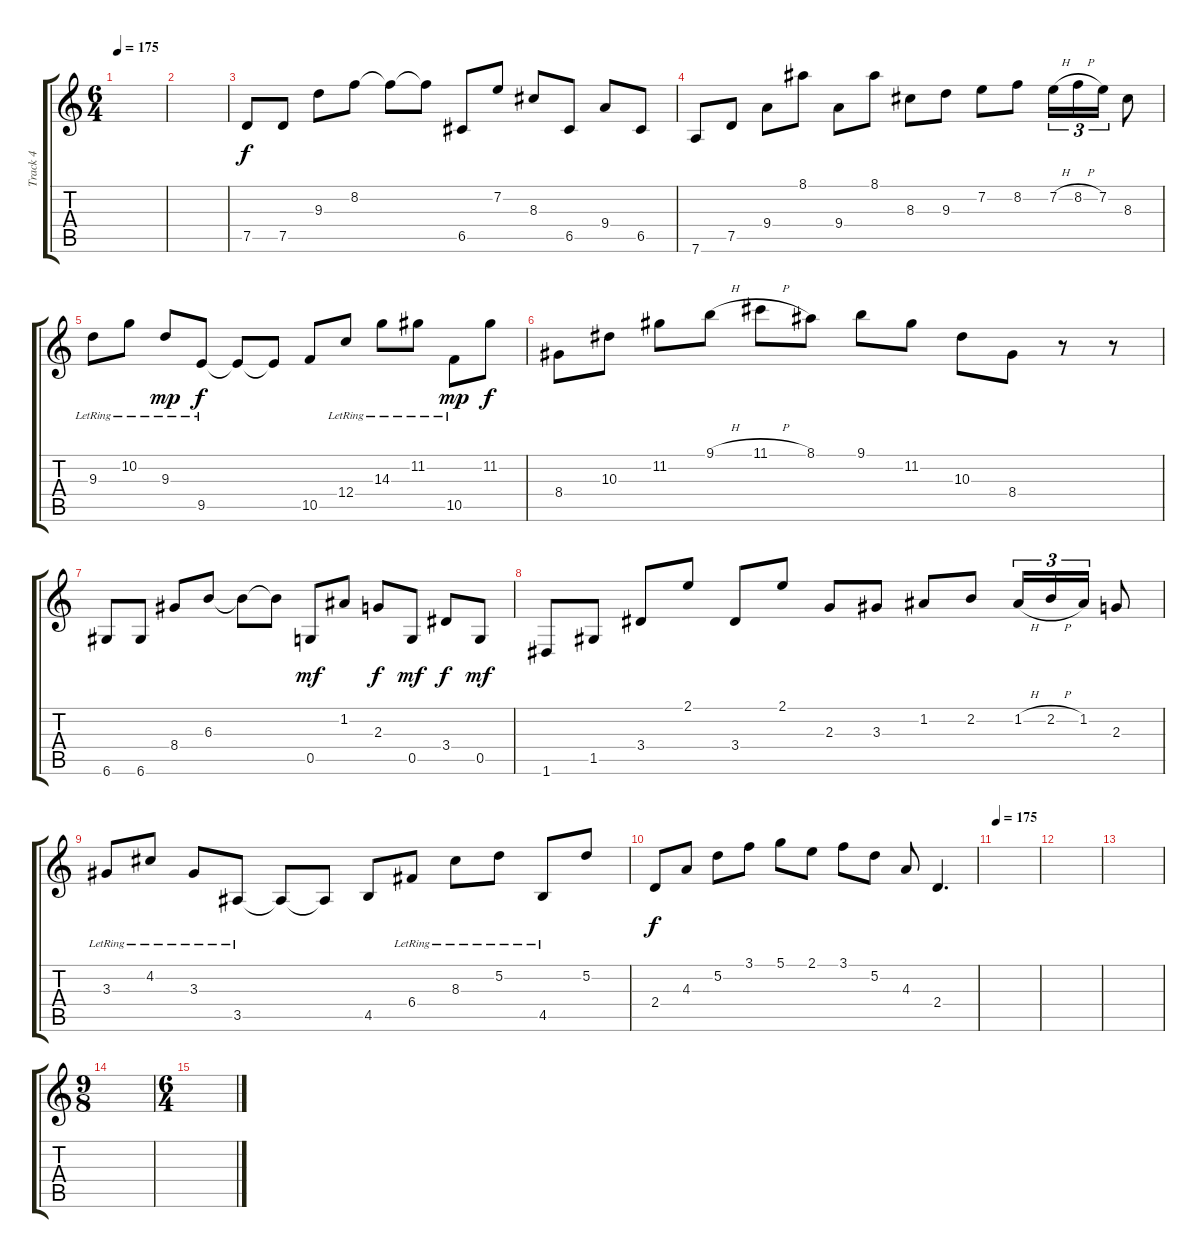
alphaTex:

\track ("Track 4" "Track 4") {instrument acousticguitarsteel}
\staff {score tabs}
\tuning (D4 A3 F3 C3 G2 D2) {hide}
\ts (6 4)
\tempo 175
\clef g2
\ks c
|
|
7.5.8 7.5.8 9.3.8 8.2.8 8.2{t}.8 8.2{t}.8 6.5.8 7.2.8 8.3.8 6.5.8 9.4.8 6.5.8 |
7.6.8 7.5.8 9.4.8 8.1.8 9.4.8 8.1.8 8.3.8 9.3.8 7.2.8 8.2.8 7.2{h}.16{tu (3 2)} 8.2{h}.16{tu (3 2)} 7.2.16{tu (3 2)} 8.3.8 |
9.3{lr}.8 10.2{lr}.8 9.3{lr}.8{dy mp} 9.5{lr}.8{dy f} 9.5{t}.8 9.5{t}.8 10.5.8 12.4{lr}.8 14.3{lr}.8 11.2{lr}.8 10.5{lr}.8{dy mp} 11.2.8{dy f} |
8.4.8 10.3.8 11.2.8 9.1{h}.8 11.1{h}.8 8.1.8 9.1.8 11.2.8 10.3.8 8.4.8 r.8 r.8 |
6.6.8 6.6.8 8.4.8 6.3.8 6.3{t}.8 6.3{t}.8 0.5.8{dy mf} 1.2.8 2.3.8{dy f} 0.5.8{dy mf} 3.4.8{dy f} 0.5.8{dy mf} |
1.6.8 1.5.8 3.4.8 2.1.8 3.4.8 2.1.8 2.3.8 3.3.8 1.2.8 2.2.8 1.2{h}.16{tu (3 2)} 2.2{h}.16{tu (3 2)} 1.2.16{tu (3 2)} 2.3.8 |
3.3{lr}.8 4.2{lr}.8 3.3{lr}.8 3.5{lr}.8 3.5{t}.8 3.5{t}.8 4.5.8 6.4{lr}.8 8.3{lr}.8 5.2{lr}.8 4.5{lr}.8 5.2.8 |
2.4.8{dy f} 4.3.8 5.2.8 3.1.8 5.1.8 2.1.8 3.1.8 5.2.8 4.3.8 2.4.4{d} |
\tempo 175
|
|
|
\ts (9 8)
|
\ts (6 4)
